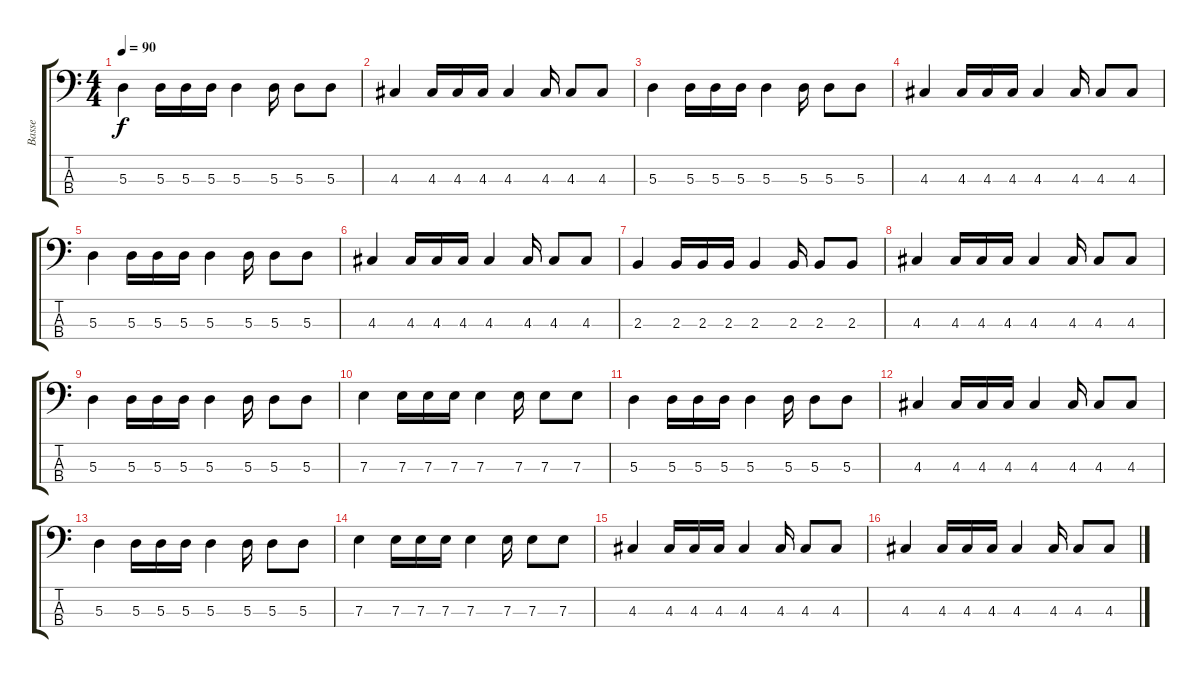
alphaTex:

\track ("Basse" "Basse") {instrument electricbasspick}
\staff {score tabs}
\tuning (G2 D2 A1 E1) {hide}
\ts (4 4)
\tempo 90
\clef f4
\ks c
5.3.4{dy f} 5.3.16 5.3.16 5.3.16 5.3.4 5.3.16 5.3.8 5.3.8 |
4.3.4 4.3.16 4.3.16 4.3.16 4.3.4 4.3.16 4.3.8 4.3.8 |
5.3.4 5.3.16 5.3.16 5.3.16 5.3.4 5.3.16 5.3.8 5.3.8 |
4.3.4 4.3.16 4.3.16 4.3.16 4.3.4 4.3.16 4.3.8 4.3.8 |
5.3.4 5.3.16 5.3.16 5.3.16 5.3.4 5.3.16 5.3.8 5.3.8 |
4.3.4 4.3.16 4.3.16 4.3.16 4.3.4 4.3.16 4.3.8 4.3.8 |
2.3.4 2.3.16 2.3.16 2.3.16 2.3.4 2.3.16 2.3.8 2.3.8 |
4.3.4 4.3.16 4.3.16 4.3.16 4.3.4 4.3.16 4.3.8 4.3.8 |
5.3.4 5.3.16 5.3.16 5.3.16 5.3.4 5.3.16 5.3.8 5.3.8 |
7.3.4 7.3.16 7.3.16 7.3.16 7.3.4 7.3.16 7.3.8 7.3.8 |
5.3.4 5.3.16 5.3.16 5.3.16 5.3.4 5.3.16 5.3.8 5.3.8 |
4.3.4 4.3.16 4.3.16 4.3.16 4.3.4 4.3.16 4.3.8 4.3.8 |
5.3.4 5.3.16 5.3.16 5.3.16 5.3.4 5.3.16 5.3.8 5.3.8 |
7.3.4 7.3.16 7.3.16 7.3.16 7.3.4 7.3.16 7.3.8 7.3.8 |
4.3.4 4.3.16 4.3.16 4.3.16 4.3.4 4.3.16 4.3.8 4.3.8 |
4.3.4 4.3.16 4.3.16 4.3.16 4.3.4 4.3.16 4.3.8 4.3.8
